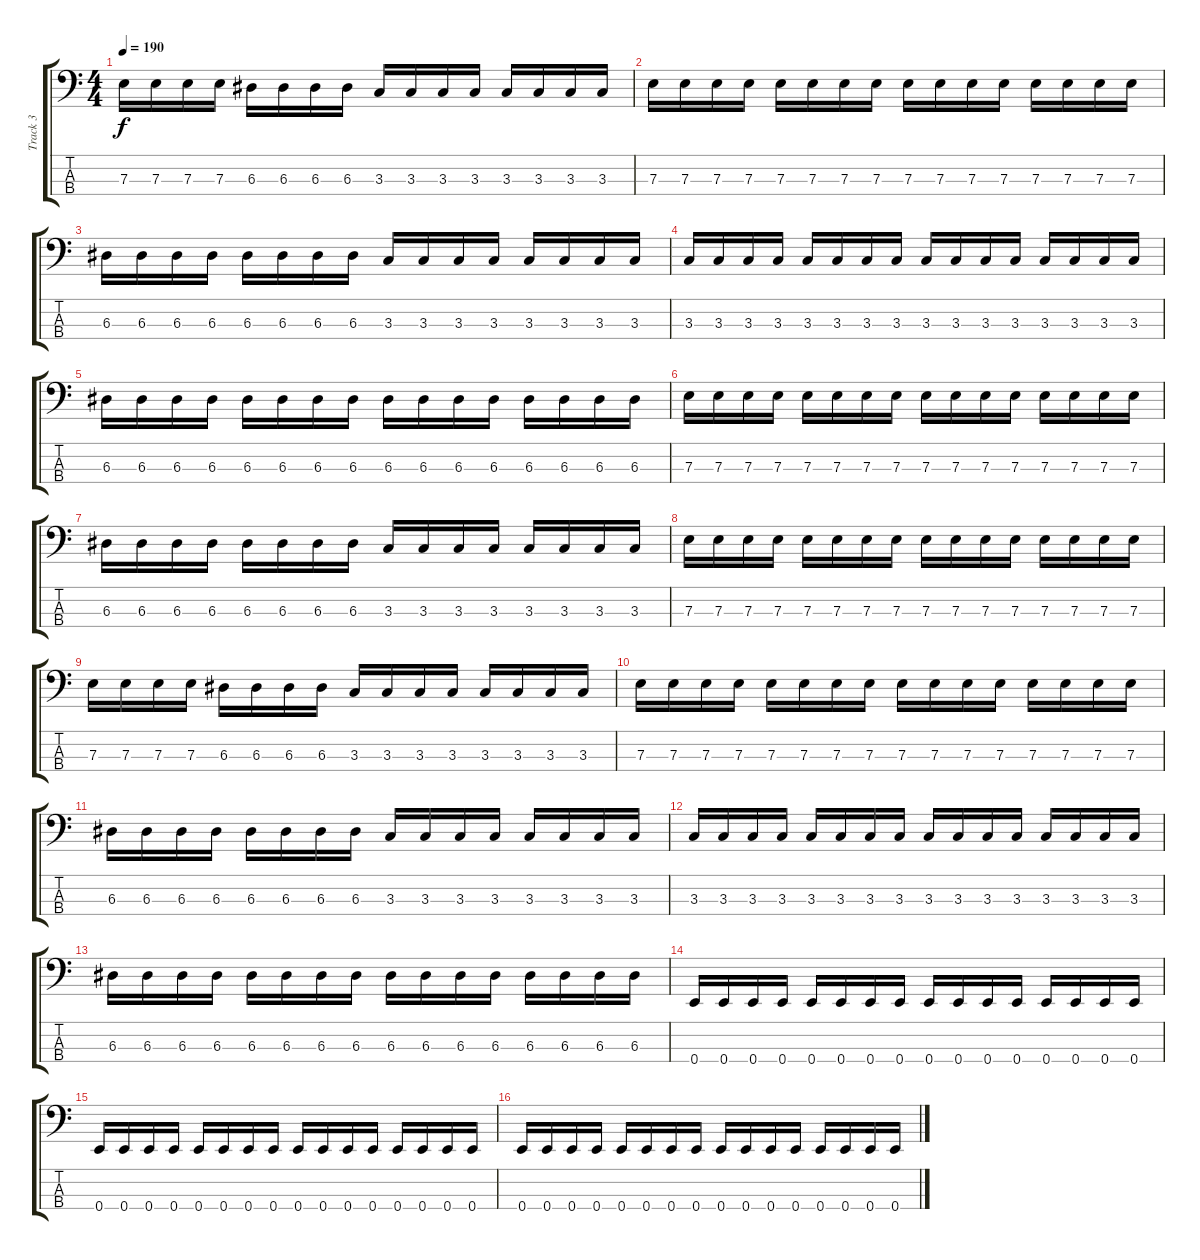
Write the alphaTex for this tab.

\track ("Track 3" "Track 3") {instrument electricbasspick}
\staff {score tabs}
\tuning (G2 D2 A1 E1) {hide}
\ts (4 4)
\tempo 190
\clef f4
\ks c
7.3.16{dy f} 7.3.16 7.3.16 7.3.16 6.3.16 6.3.16 6.3.16 6.3.16 3.3.16 3.3.16 3.3.16 3.3.16 3.3.16 3.3.16 3.3.16 3.3.16 |
7.3.16 7.3.16 7.3.16 7.3.16 7.3.16 7.3.16 7.3.16 7.3.16 7.3.16 7.3.16 7.3.16 7.3.16 7.3.16 7.3.16 7.3.16 7.3.16 |
6.3.16 6.3.16 6.3.16 6.3.16 6.3.16 6.3.16 6.3.16 6.3.16 3.3.16 3.3.16 3.3.16 3.3.16 3.3.16 3.3.16 3.3.16 3.3.16 |
3.3.16 3.3.16 3.3.16 3.3.16 3.3.16 3.3.16 3.3.16 3.3.16 3.3.16 3.3.16 3.3.16 3.3.16 3.3.16 3.3.16 3.3.16 3.3.16 |
6.3.16 6.3.16 6.3.16 6.3.16 6.3.16 6.3.16 6.3.16 6.3.16 6.3.16 6.3.16 6.3.16 6.3.16 6.3.16 6.3.16 6.3.16 6.3.16 |
7.3.16 7.3.16 7.3.16 7.3.16 7.3.16 7.3.16 7.3.16 7.3.16 7.3.16 7.3.16 7.3.16 7.3.16 7.3.16 7.3.16 7.3.16 7.3.16 |
6.3.16 6.3.16 6.3.16 6.3.16 6.3.16 6.3.16 6.3.16 6.3.16 3.3.16 3.3.16 3.3.16 3.3.16 3.3.16 3.3.16 3.3.16 3.3.16 |
7.3.16 7.3.16 7.3.16 7.3.16 7.3.16 7.3.16 7.3.16 7.3.16 7.3.16 7.3.16 7.3.16 7.3.16 7.3.16 7.3.16 7.3.16 7.3.16 |
7.3.16 7.3.16 7.3.16 7.3.16 6.3.16 6.3.16 6.3.16 6.3.16 3.3.16 3.3.16 3.3.16 3.3.16 3.3.16 3.3.16 3.3.16 3.3.16 |
7.3.16 7.3.16 7.3.16 7.3.16 7.3.16 7.3.16 7.3.16 7.3.16 7.3.16 7.3.16 7.3.16 7.3.16 7.3.16 7.3.16 7.3.16 7.3.16 |
6.3.16 6.3.16 6.3.16 6.3.16 6.3.16 6.3.16 6.3.16 6.3.16 3.3.16 3.3.16 3.3.16 3.3.16 3.3.16 3.3.16 3.3.16 3.3.16 |
3.3.16 3.3.16 3.3.16 3.3.16 3.3.16 3.3.16 3.3.16 3.3.16 3.3.16 3.3.16 3.3.16 3.3.16 3.3.16 3.3.16 3.3.16 3.3.16 |
6.3.16 6.3.16 6.3.16 6.3.16 6.3.16 6.3.16 6.3.16 6.3.16 6.3.16 6.3.16 6.3.16 6.3.16 6.3.16 6.3.16 6.3.16 6.3.16 |
0.4.16 0.4.16 0.4.16 0.4.16 0.4.16 0.4.16 0.4.16 0.4.16 0.4.16 0.4.16 0.4.16 0.4.16 0.4.16 0.4.16 0.4.16 0.4.16 |
0.4.16 0.4.16 0.4.16 0.4.16 0.4.16 0.4.16 0.4.16 0.4.16 0.4.16 0.4.16 0.4.16 0.4.16 0.4.16 0.4.16 0.4.16 0.4.16 |
0.4.16 0.4.16 0.4.16 0.4.16 0.4.16 0.4.16 0.4.16 0.4.16 0.4.16 0.4.16 0.4.16 0.4.16 0.4.16 0.4.16 0.4.16 0.4.16
